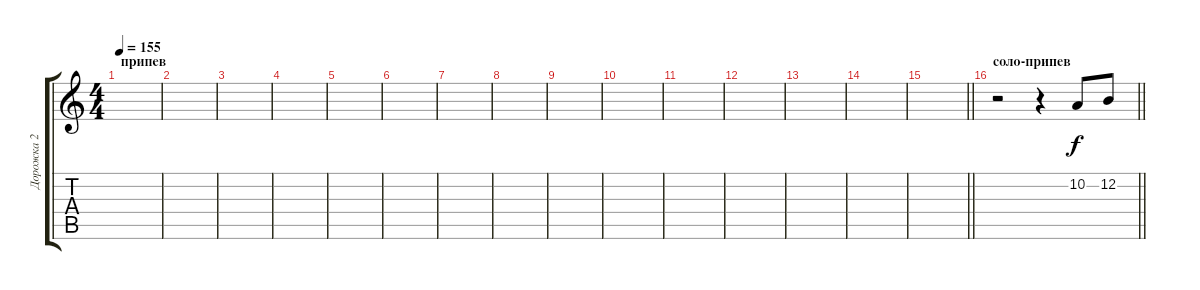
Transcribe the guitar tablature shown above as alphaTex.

\track ("Дорожка 2" "Дорожка 2") {instrument acousticgrandpiano}
\staff {score tabs}
\tuning (E4 B3 G3 D3 A2 E2) {hide}
\ts (4 4)
\section ("" "припев")
\tempo 155
\clef g2
\ks c
|
|
|
|
|
|
|
|
|
|
|
|
|
|
\barLineRight lightlight
|
\section ("" "соло-припев")
\barLineRight lightlight
r.2 r.4 10.2.8 12.2.8
